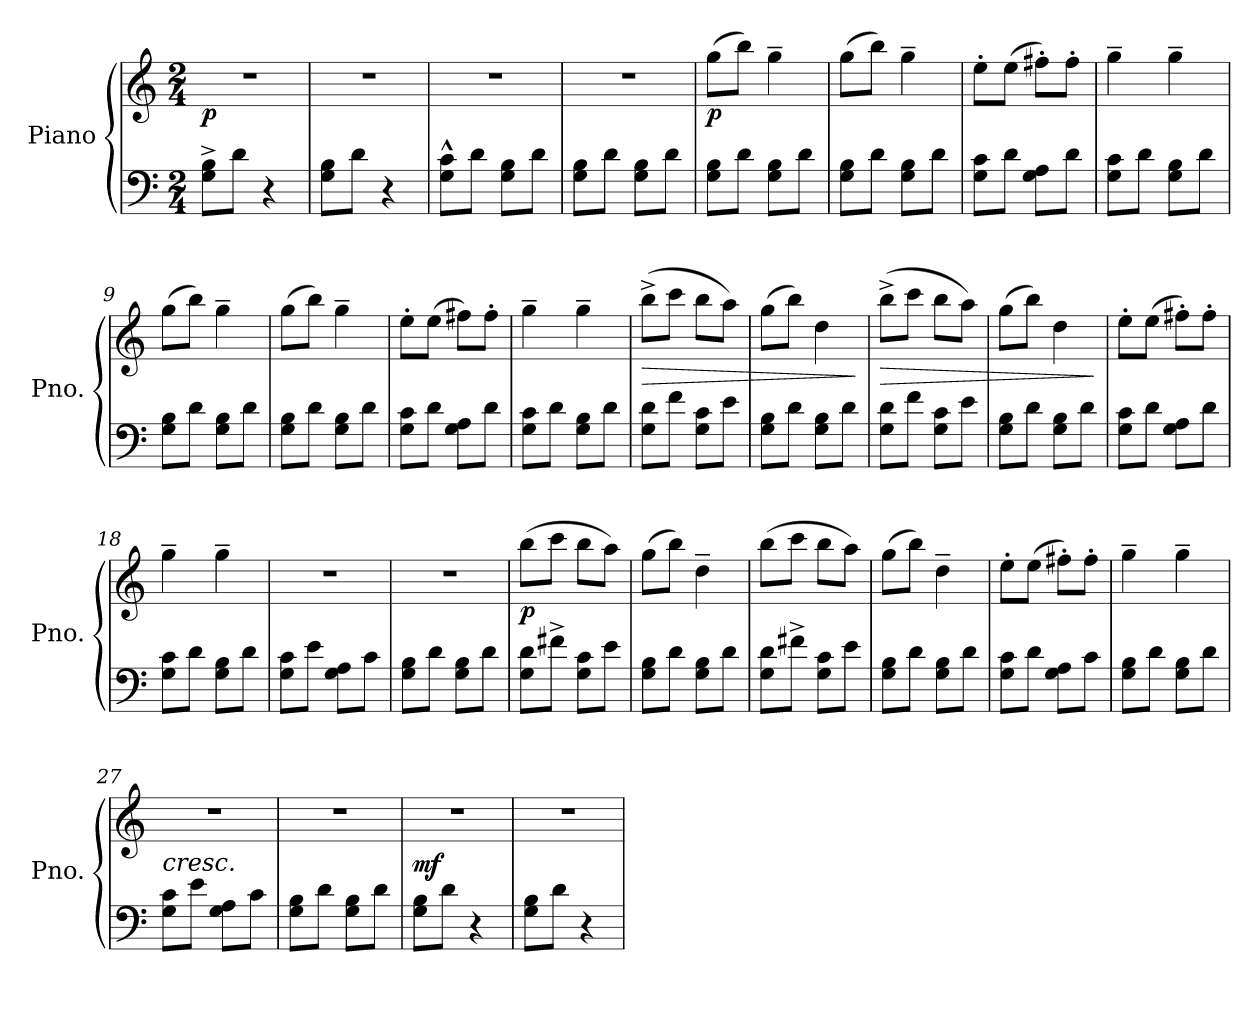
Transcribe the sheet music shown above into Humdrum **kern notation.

**kern	**kern	**dynam
*part1	*part1	*part1
*staff2	*staff1	*staff1/2
*I"Piano	*	*
*I'Pno.	*	*
*clefF4	*clefG2	*
*k[]	*k[]	*
*M2/4	*M2/4	*
=1	=1	=1
!	!	!LO:DY:b
8G\^ 8B\^L	2r	p
8d\J	.	.
4r	.	.
=2	=2	=2
8G\ 8B\L	2r	.
8d\J	.	.
4r	.	.
=3	=3	=3
8G\^^ 8c\^^L	2r	.
8d\J	.	.
8G\ 8B\L	.	.
8d\J	.	.
=4	=4	=4
8G\ 8B\L	2r	.
8d\J	.	.
8G\ 8B\L	.	.
8d\J	.	.
=5	=5	=5
!	!	!LO:DY:b
8G\ 8B\L	(>8gg\L	p
8d\J	8bb\J)	.
8G\ 8B\L	4gg~\	.
8d\J	.	.
=6	=6	=6
8G\ 8B\L	(>8gg\L	.
8d\J	8bb\J)	.
8G\ 8B\L	4gg~\	.
8d\J	.	.
=7	=7	=7
8G\ 8c\L	8ee'\L	.
8d\J	(>8ee\J	.
8G\ 8A\L	8ff#X'\L)	.
8d\J	8ff#'\J	.
=8	=8	=8
8G\ 8c\L	4gg~\	.
8d\J	.	.
8G\ 8B\L	4gg~\	.
8d\J	.	.
=9	=9	=9
8G\ 8B\L	(>8gg\L	.
8d\J	8bb\J)	.
8G\ 8B\L	4gg~\	.
8d\J	.	.
!!LO:LB:g=z
=10	=10	=10
8G\ 8B\L	(>8gg\L	.
8d\J	8bb\J)	.
8G\ 8B\L	4gg~\	.
8d\J	.	.
=11	=11	=11
8G\ 8c\L	8ee'\L	.
8d\J	(>8ee\J	.
8G\ 8A\L	8ff#X\L)	.
8d\J	8ff#'\J	.
=12	=12	=12
8G\ 8c\L	4gg~\	.
8d\J	.	.
8G\ 8B\L	4gg~\	.
8d\J	.	.
=13	=13	=13
!	!	!LO:HP:b
8G\ 8d\L	(>8bb^\L	>
8f\J	8ccc\J	.
8G\ 8c\L	8bb\L	.
8e\J	8aa\J)	.
=14	=14	=14
8G\ 8B\L	(>8gg\L	.
8d\J	8bb\J)	.
8G\ 8B\L	4dd\	.
8d\J	.	.
.	.	]
=15	=15	=15
!	!	!LO:HP:b
8G\ 8d\L	(>8bb^\L	>
8f\J	8ccc\J	.
8G\ 8c\L	8bb\L	.
8e\J	8aa\J)	.
=16	=16	=16
8G\ 8B\L	(>8gg\L	.
8d\J	8bb\J)	.
8G\ 8B\L	4dd\	.
8d\J	.	.
.	.	]
=17	=17	=17
8G\ 8c\L	8ee'\L	.
8d\J	(>8ee\J	.
8G\ 8A\L	8ff#X'\L)	.
8d\J	8ff#'\J	.
!!LO:LB:g=z
=18	=18	=18
8G\ 8c\L	4gg~\	.
8d\J	.	.
8G\ 8B\L	4gg~\	.
8d\J	.	.
=19	=19	=19
8G\ 8c\L	2r	.
8e\J	.	.
8G\ 8A\L	.	.
8c\J	.	.
=20	=20	=20
8G\ 8B\L	2r	.
8d\J	.	.
8G\ 8B\L	.	.
8d\J	.	.
=21	=21	=21
!	!	!LO:DY:b
8G\ 8d\L	(>8bb\L	p
8f#X^\J	8ccc\J	.
8G\ 8c\L	8bb\L	.
8e\J	8aa\J)	.
=22	=22	=22
8G\ 8B\L	(>8gg\L	.
8d\J	8bb\J)	.
8G\ 8B\L	4dd~\	.
8d\J	.	.
=23	=23	=23
8G\ 8d\L	(>8bb\L	.
8f#X^\J	8ccc\J	.
8G\ 8c\L	8bb\L	.
8e\J	8aa\J)	.
=24	=24	=24
8G\ 8B\L	(>8gg\L	.
8d\J	8bb\J)	.
8G\ 8B\L	4dd~\	.
8d\J	.	.
=25	=25	=25
8G\ 8c\L	8ee'\L	.
8d\J	(>8ee\J	.
8G\ 8A\L	8ff#X'\L)	.
8c\J	8ff#'\J	.
!!LO:LB:g=z
=26	=26	=26
8G\ 8B\L	4gg~\	.
8d\J	.	.
8G\ 8B\L	4gg~\	.
8d\J	.	.
=27	=27	=27
!LO:TX:a:i:t=cresc.	!	!
8G\ 8c\L	2r	.
8e\J	.	.
8G\ 8A\L	.	.
8c\J	.	.
=28	=28	=28
8G\ 8B\L	2r	.
8d\J	.	.
8G\ 8B\L	.	.
8d\J	.	.
=29	=29	=29
!	!	!LO:DY:a=2
8G\ 8B\L	2r	mf
8d\J	.	.
4r	.	.
=30	=30	=30
8G\ 8B\L	2r	.
8d\J	.	.
4r	.	.
=	=	=
*-	*-	*-
